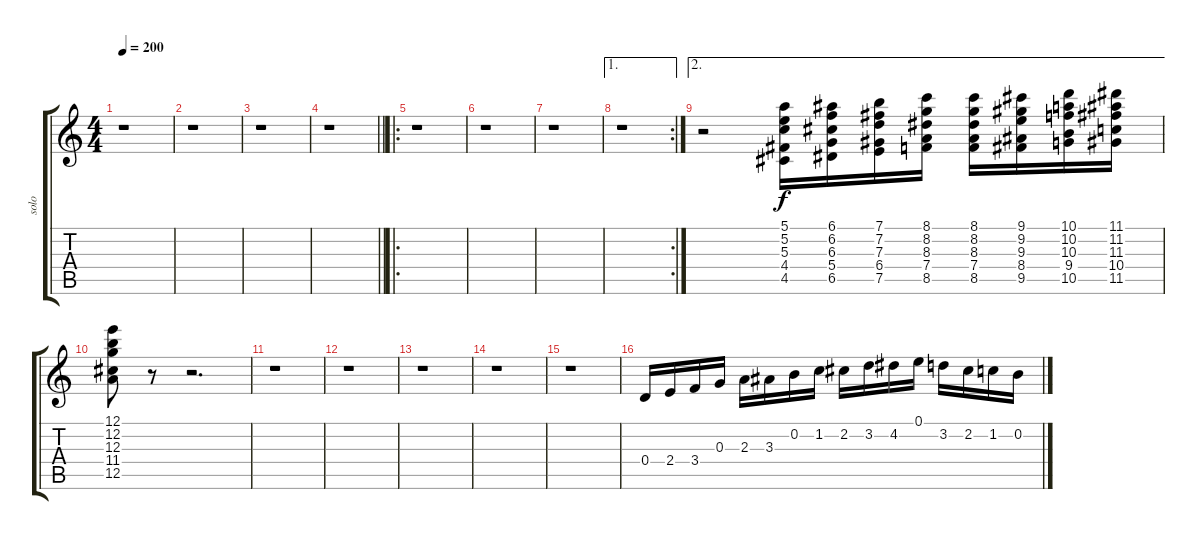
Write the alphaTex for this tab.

\track ("solo" "solo") {instrument acousticguitarsteel}
\staff {score tabs}
\tuning (E4 B3 G3 D3 A2 E2) {hide}
\ts (4 4)
\tempo 200
\clef g2
\ks c
r.1{dy f} |
r.1 |
r.1 |
\barLineRight lightlight
r.1 |
\ro
r.1 |
r.1 |
r.1 |
\ae 1
\rc 2
r.1 |
\ae 2
r.2 (5.1 5.2 5.3 4.4 4.5).16 (6.1 6.2 6.3 5.4 6.5).16 (7.1 7.2 7.3 6.4 7.5).16 (8.1 8.2 8.3 7.4 8.5).16 (8.1 8.2 8.3 7.4 8.5).16 (9.1 9.2 9.3 8.4 9.5).16 (10.1 10.2 10.3 9.4 10.5).16 (11.1 11.2 11.3 10.4 11.5).16 |
(12.1 12.2 12.3 11.4 12.5).8 r.8 r.2{d} |
r.1 |
r.1 |
r.1 |
r.1 |
r.1 |
0.4.16 2.4.16 3.4.16 0.3.16 2.3.16 3.3.16 0.2.16 1.2.16 2.2.16 3.2.16 4.2.16 0.1.16 3.2.16 2.2.16 1.2.16 0.2.16
